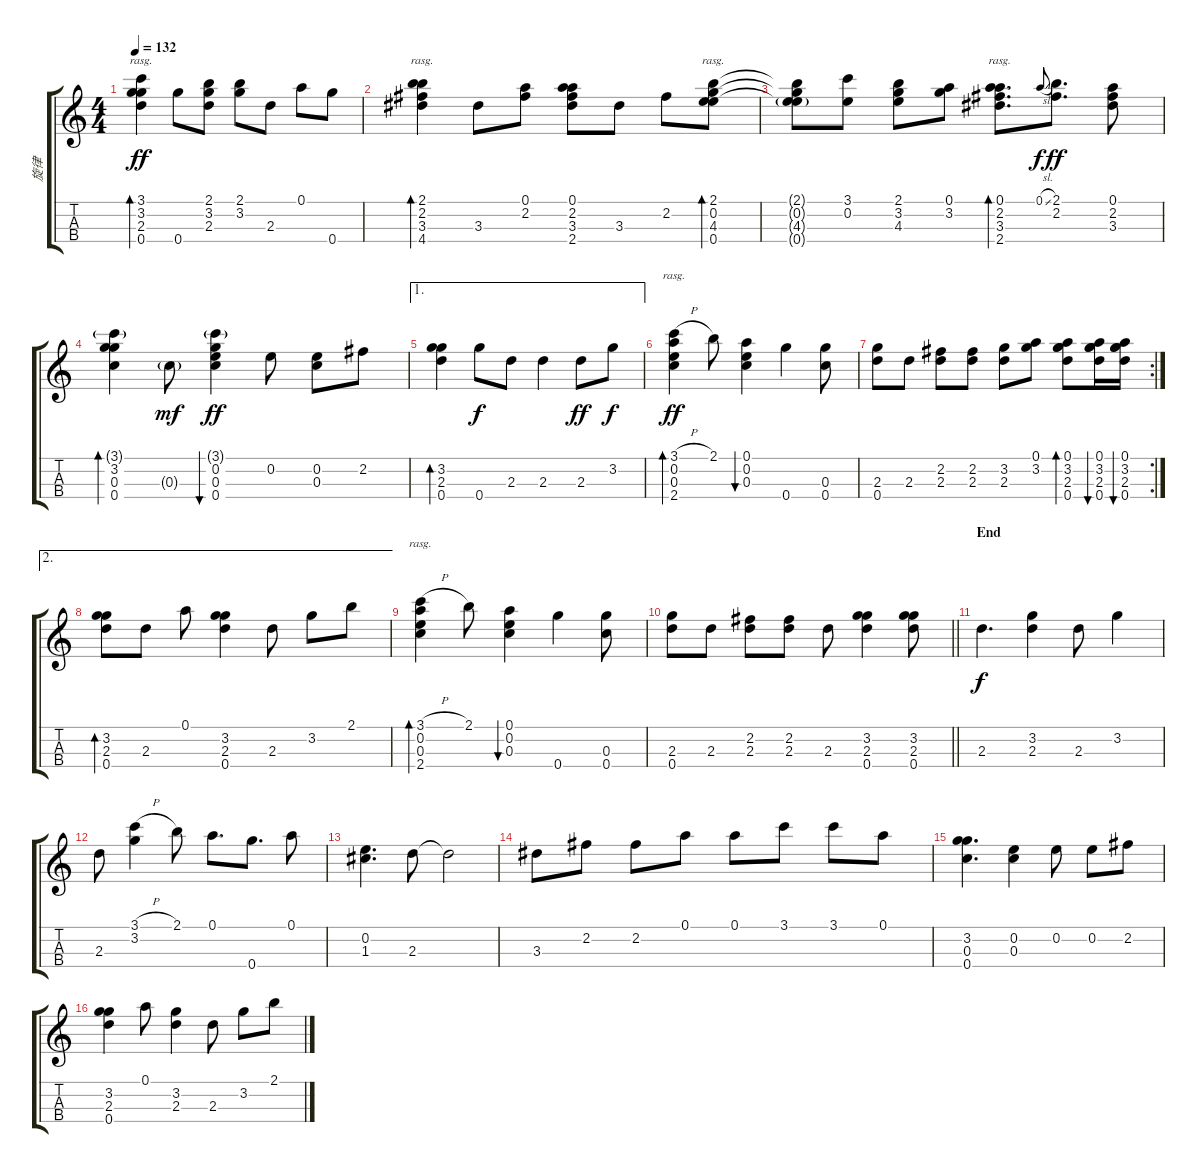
\track ("旋律" "旋律") {instrument acousticguitarnylon}
\staff {score tabs}
\tuning (A4 E4 C4 G4) {hide}
\ts (4 4)
\tempo 132
\clef g2
\ks c
(3.1 3.2 2.3 0.4).4{bd 60 rasg ii dy ff} 0.4.8 (2.1 3.2 2.3).8 (2.1 3.2).8 2.3.8 0.1.8 0.4.8 |
(2.1 2.2 3.3 4.4).4{bd 60 rasg ii} 3.3.8 (0.1 2.2).8 (0.1 2.2 3.3 2.4).8 3.3.8 2.2.8 (2.1 0.2 4.3 0.4).8{bd 60 rasg ii} |
(2.1{t} 0.2{t} 4.3{g} 0.4{t}).8 (3.1 0.2).8 (2.1 3.2 4.3).8 (0.1 3.2).8 (0.1 2.2 3.3 2.4).8{d bd 60 rasg ii} 0.1{sl}.8{gr onbeat dy f} (2.1 2.2).8{d dy ff} (0.1 2.2 3.3).8 |
(3.1{g} 3.2 0.3 0.4).4{bd 60} 0.3{g}.8{dy mf} (3.1{g} 0.2 0.3 0.4).4{bu 60 dy ff} 0.2.8 (0.2 0.3).8 2.2.8 |
\ae 1
(3.2 2.3 0.4).4{bd 60} 0.4.8{dy f} 2.3.8 2.3.4 2.3.8{dy ff} 3.2.8{dy f} |
(3.1{h} 0.2 0.3 2.4).4{bd 60 rasg ii dy ff} 2.1.8 (0.1 0.2 0.3).4{bu 60} 0.4.4 (0.3 0.4).8 |
\rc 2
(2.3 0.4).8 2.3.8 (2.2 2.3).8 (2.2 2.3).8 (3.2 2.3).8 (0.1 3.2).8 (0.1 3.2 2.3 0.4).8{bd 60} (0.1 3.2 2.3 0.4).16{bu 30} (0.1 3.2 2.3 0.4).16{bu 30} |
\ae 2
(3.2 2.3 0.4).8{bd 60} 2.3.8 0.1.8 (3.2 2.3 0.4).4 2.3.8 3.2.8 2.1.8 |
(3.1{h} 0.2 0.3 2.4).4{bd 60 rasg ii} 2.1.8 (0.1 0.2 0.3).4{bu 60} 0.4.4 (0.3 0.4).8 |
\barLineRight lightlight
(2.3 0.4).8 2.3.8 (2.2 2.3).8 (2.2 2.3).8 2.3.8 (3.2 2.3 0.4).4 (3.2 2.3 0.4).8 |
\section ("" "End")
2.3.4{d dy f} (3.2 2.3).4 2.3.8 3.2.4 |
2.3.8 (3.1{h} 3.2).4 2.1.8 0.1.8{d} 0.4.8{d} 0.1.8 |
(0.2 1.3).4{d} 2.3.8 2.3{t}.2 |
3.3.8 2.2.8 2.2.8 0.1.8 0.1.8 3.1.8 3.1.8 0.1.8 |
(3.2 0.3 0.4).4{d} (0.2 0.3).4 0.2.8 0.2.8 2.2.8 |
(3.2 2.3 0.4).4 0.1.8 (3.2 2.3).4 2.3.8 3.2.8 2.1.8
